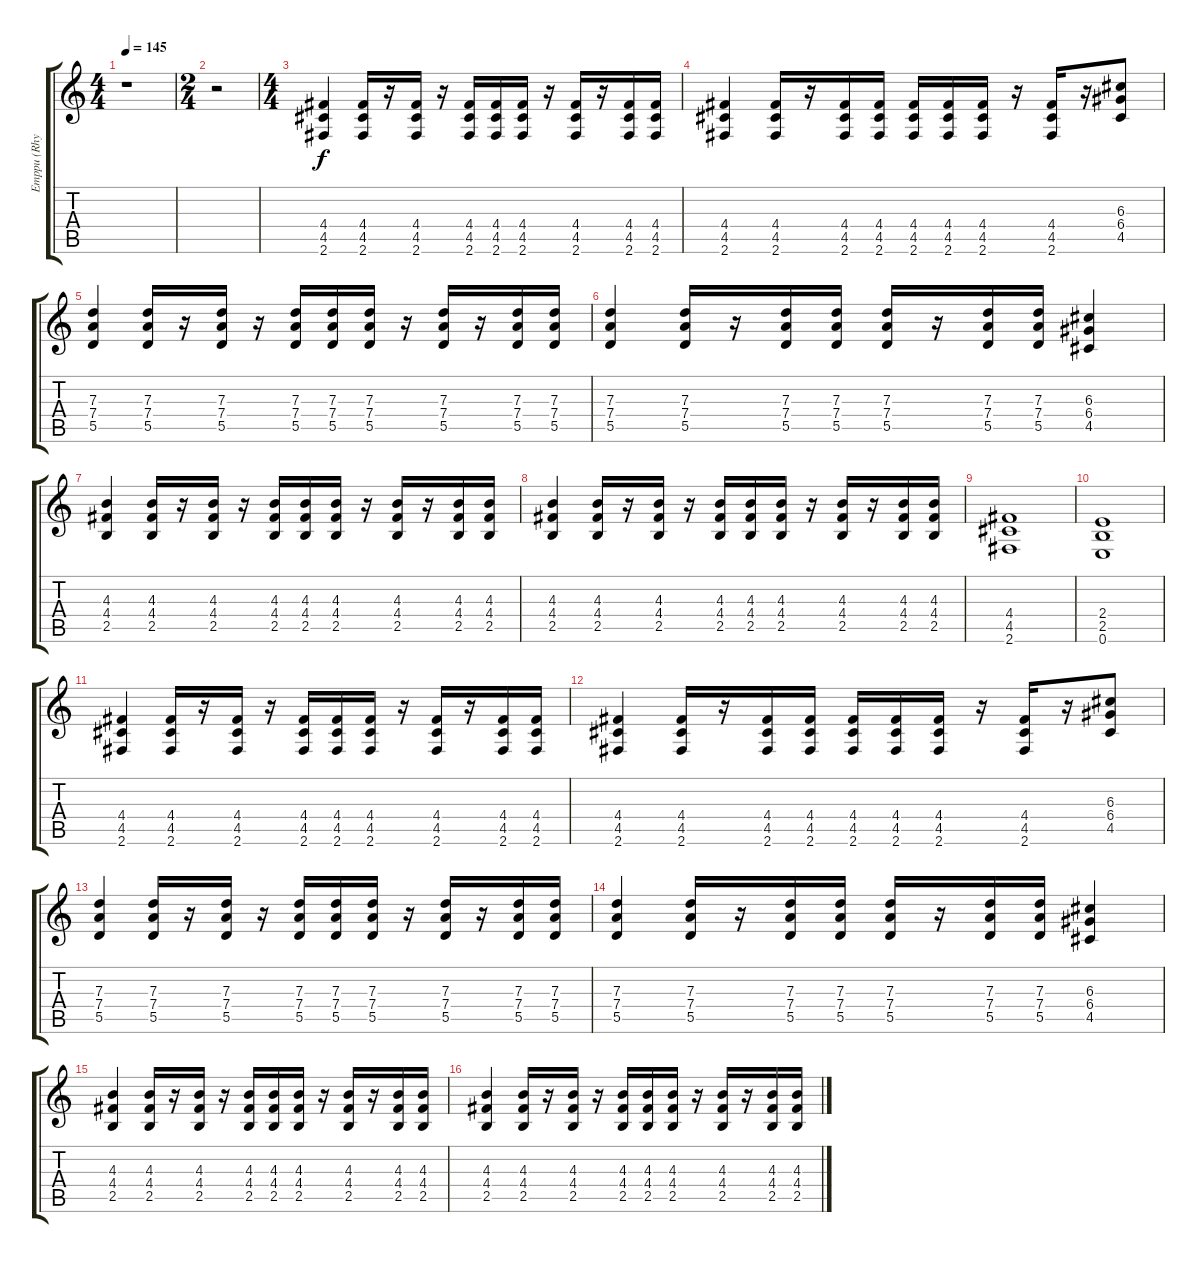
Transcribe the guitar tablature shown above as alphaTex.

\track ("Emppu (Rhythm Guitar)" "Emppu (Rhy") {instrument distortionguitar}
\staff {score tabs}
\tuning (E4 B3 G3 D3 A2 E2) {hide}
\ts (4 4)
\tempo 145
\clef g2
\ks c
r.1{dy f} |
\ts (2 4)
r.2 |
\ts (4 4)
(4.4 4.5 2.6).4 (4.4 4.5 2.6).16 r.16 (4.4 4.5 2.6).16 r.16 (4.4 4.5 2.6).16 (4.4 4.5 2.6).16 (4.4 4.5 2.6).16 r.16 (4.4 4.5 2.6).16 r.16 (4.4 4.5 2.6).16 (4.4 4.5 2.6).16 |
(4.4 4.5 2.6).4 (4.4 4.5 2.6).16 r.16 (4.4 4.5 2.6).16 (4.4 4.5 2.6).16 (4.4 4.5 2.6).16 (4.4 4.5 2.6).16 (4.4 4.5 2.6).16 r.16 (4.4 4.5 2.6).16 r.16 (6.3 6.4 4.5).8 |
(7.3 7.4 5.5).4 (7.3 7.4 5.5).16 r.16 (7.3 7.4 5.5).16 r.16 (7.3 7.4 5.5).16 (7.3 7.4 5.5).16 (7.3 7.4 5.5).16 r.16 (7.3 7.4 5.5).16 r.16 (7.3 7.4 5.5).16 (7.3 7.4 5.5).16 |
(7.3 7.4 5.5).4 (7.3 7.4 5.5).16 r.16 (7.3 7.4 5.5).16 (7.3 7.4 5.5).16 (7.3 7.4 5.5).16 r.16 (7.3 7.4 5.5).16 (7.3 7.4 5.5).16 (6.3 6.4 4.5).4 |
(4.3 4.4 2.5).4 (4.3 4.4 2.5).16 r.16 (4.3 4.4 2.5).16 r.16 (4.3 4.4 2.5).16 (4.3 4.4 2.5).16 (4.3 4.4 2.5).16 r.16 (4.3 4.4 2.5).16 r.16 (4.3 4.4 2.5).16 (4.3 4.4 2.5).16 |
(4.3 4.4 2.5).4 (4.3 4.4 2.5).16 r.16 (4.3 4.4 2.5).16 r.16 (4.3 4.4 2.5).16 (4.3 4.4 2.5).16 (4.3 4.4 2.5).16 r.16 (4.3 4.4 2.5).16 r.16 (4.3 4.4 2.5).16 (4.3 4.4 2.5).16 |
(4.4 4.5 2.6).1 |
(2.4 2.5 0.6).1 |
(4.4 4.5 2.6).4 (4.4 4.5 2.6).16 r.16 (4.4 4.5 2.6).16 r.16 (4.4 4.5 2.6).16 (4.4 4.5 2.6).16 (4.4 4.5 2.6).16 r.16 (4.4 4.5 2.6).16 r.16 (4.4 4.5 2.6).16 (4.4 4.5 2.6).16 |
(4.4 4.5 2.6).4 (4.4 4.5 2.6).16 r.16 (4.4 4.5 2.6).16 (4.4 4.5 2.6).16 (4.4 4.5 2.6).16 (4.4 4.5 2.6).16 (4.4 4.5 2.6).16 r.16 (4.4 4.5 2.6).16 r.16 (6.3 6.4 4.5).8 |
(7.3 7.4 5.5).4 (7.3 7.4 5.5).16 r.16 (7.3 7.4 5.5).16 r.16 (7.3 7.4 5.5).16 (7.3 7.4 5.5).16 (7.3 7.4 5.5).16 r.16 (7.3 7.4 5.5).16 r.16 (7.3 7.4 5.5).16 (7.3 7.4 5.5).16 |
(7.3 7.4 5.5).4 (7.3 7.4 5.5).16 r.16 (7.3 7.4 5.5).16 (7.3 7.4 5.5).16 (7.3 7.4 5.5).16 r.16 (7.3 7.4 5.5).16 (7.3 7.4 5.5).16 (6.3 6.4 4.5).4 |
(4.3 4.4 2.5).4 (4.3 4.4 2.5).16 r.16 (4.3 4.4 2.5).16 r.16 (4.3 4.4 2.5).16 (4.3 4.4 2.5).16 (4.3 4.4 2.5).16 r.16 (4.3 4.4 2.5).16 r.16 (4.3 4.4 2.5).16 (4.3 4.4 2.5).16 |
(4.3 4.4 2.5).4 (4.3 4.4 2.5).16 r.16 (4.3 4.4 2.5).16 r.16 (4.3 4.4 2.5).16 (4.3 4.4 2.5).16 (4.3 4.4 2.5).16 r.16 (4.3 4.4 2.5).16 r.16 (4.3 4.4 2.5).16 (4.3 4.4 2.5).16
